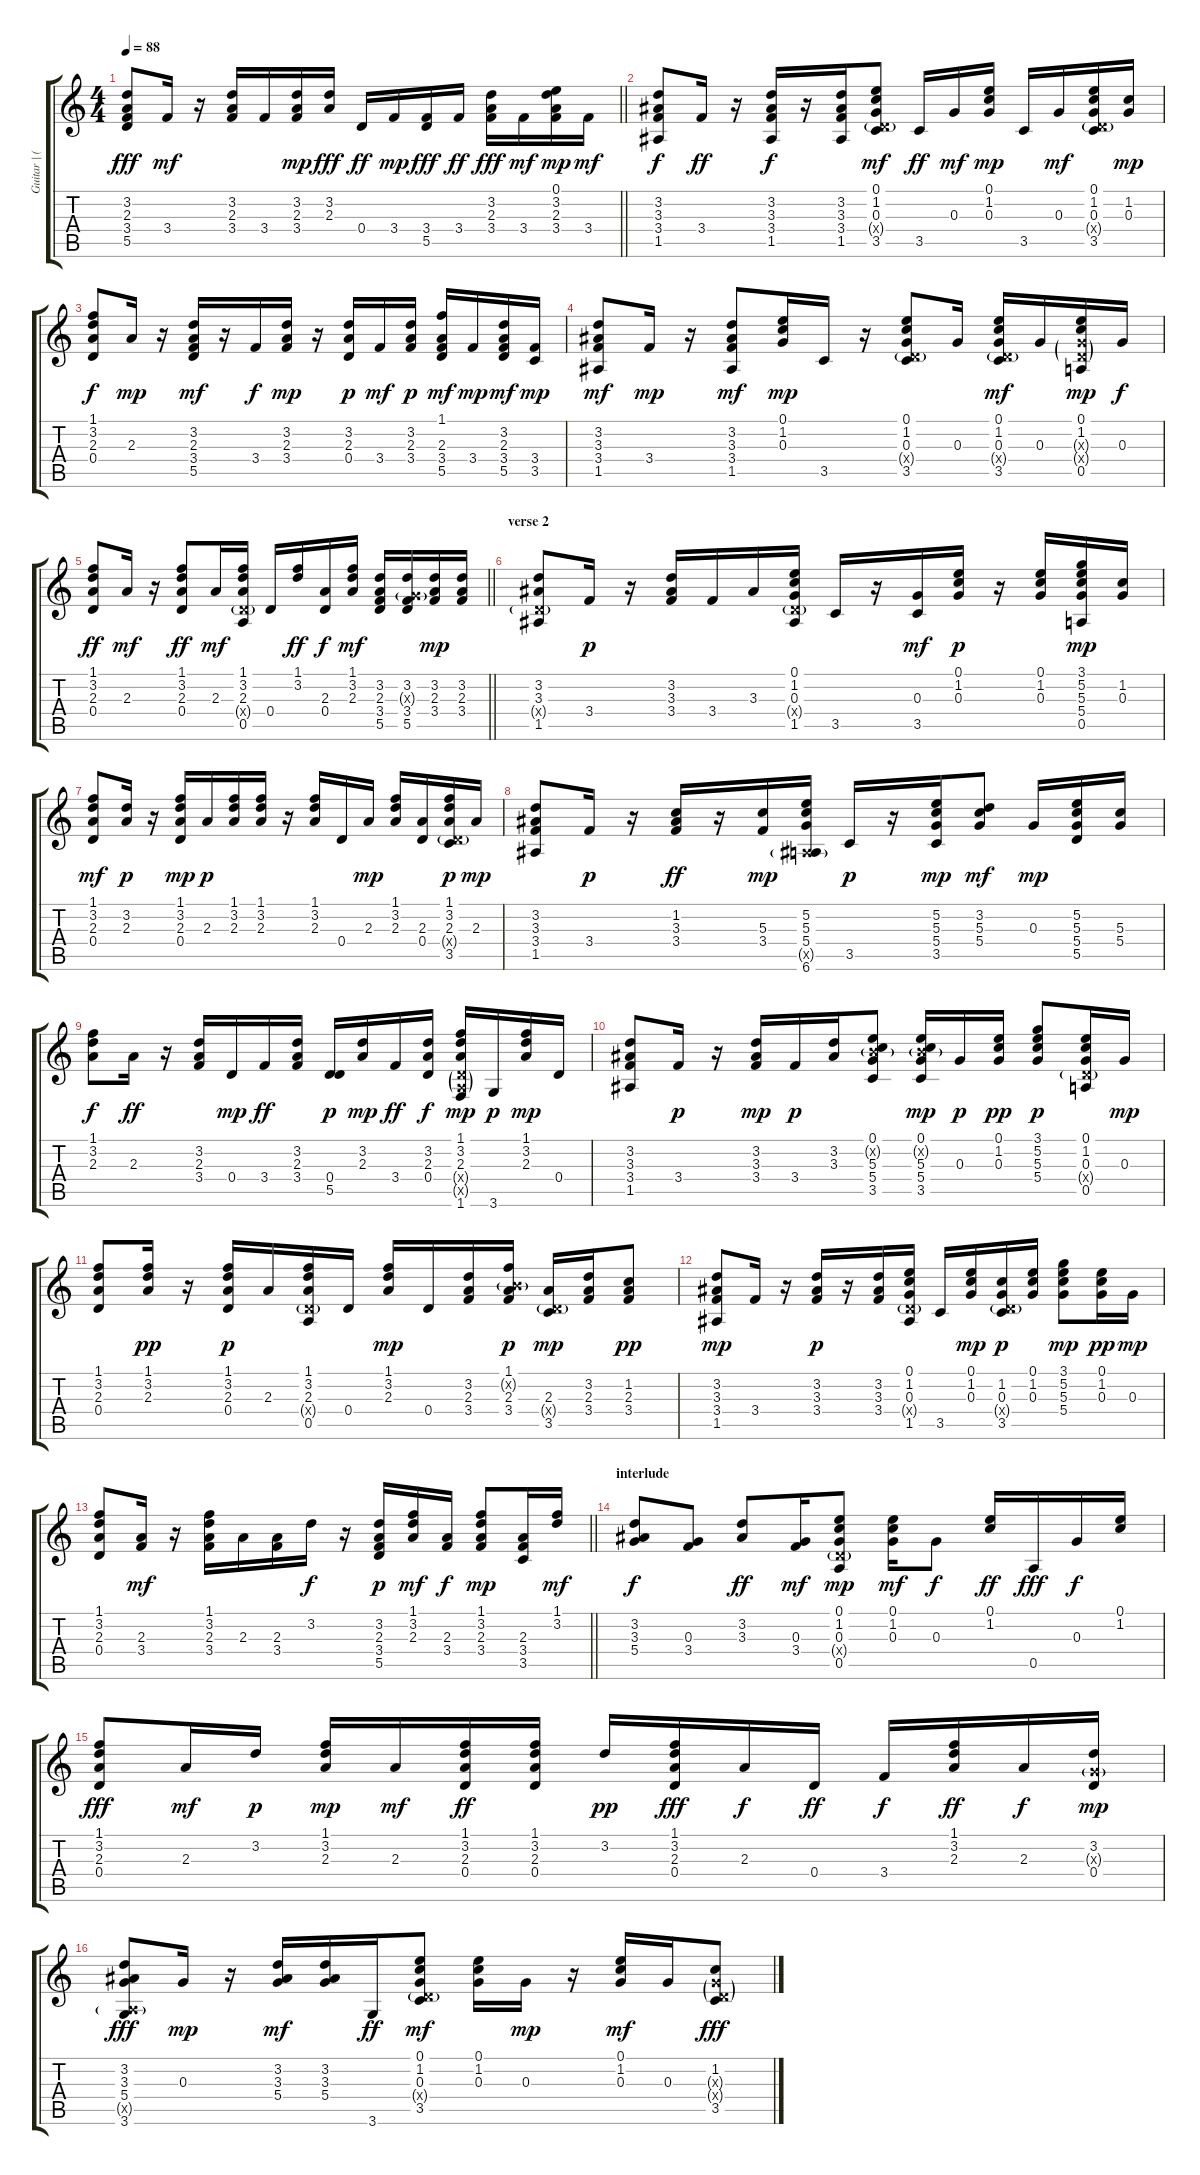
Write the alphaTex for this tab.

\track ("Guitar | (chords)" "Guitar | (") {instrument acousticguitarsteel}
\staff {score tabs}
\tuning (E4 B3 G3 D3 A2 E2) {hide}
\ts (4 4)
\tempo 88
\clef g2
\barLineRight lightlight
\ks c
(3.2 2.3 3.4 5.5).8{dy fff} 3.4.16{dy mf} r.16 (3.2 2.3 3.4).16 3.4.16 (3.2 2.3 3.4).16{dy mp} (3.2 2.3).16{dy fff} 0.4.16{dy ff} 3.4.16{dy mp} (3.4 5.5).16{dy fff} 3.4.16{dy ff} (3.2 2.3 3.4).16{dy fff} 3.4.16{dy mf} (0.1 3.2 2.3 3.4).16{dy mp} 3.4.16{dy mf} |
(3.2 3.3 3.4 1.5).8{dy f} 3.4.16{dy ff} r.16 (3.2 3.3 3.4 1.5).16{dy f} r.16 (3.2 3.3 3.4 1.5).16 (0.1 1.2 0.3 0.4{g x} 3.5).8{dy mf} 3.5.16{dy ff} 0.3.16{dy mf} (0.1 1.2 0.3).16{dy mp} 3.5.16 0.3.16{dy mf} (0.1 1.2 0.3 0.4{g x} 3.5).16 (1.2 0.3).16{dy mp} |
(1.1 3.2 2.3 0.4).8{dy f} 2.3.16{dy mp} r.16 (3.2 2.3 3.4 5.5).16{dy mf} r.16 3.4.16{dy f} (3.2 2.3 3.4).16{dy mp} r.16 (3.2 2.3 0.4).16{dy p} 3.4.16{dy mf} (3.2 2.3 3.4).16{dy p} (1.1 2.3 3.4 5.5).16{dy mf} 3.4.16{dy mp} (3.2 2.3 3.4 5.5).16{dy mf} (3.4 3.5).16{dy mp} |
(3.2 3.3 3.4 1.5).8{dy mf} 3.4.16{dy mp} r.16 (3.2 3.3 3.4 1.5).8{dy mf} (0.1 1.2 0.3).16{dy mp} 3.5.16 r.16 (0.1 1.2 0.3 0.4{g x} 3.5).8 0.3.16 (0.1 1.2 0.3 0.4{g x} 3.5).16{dy mf} 0.3.16 (0.1 1.2 0.3{g x} 0.4{g x} 0.5).16{dy mp} 0.3.16{dy f} |
\barLineRight lightlight
(1.1 3.2 2.3 0.4).8{dy ff} 2.3.16{dy mf} r.16 (1.1 3.2 2.3 0.4).8{dy ff} 2.3.16{dy mf} (1.1 3.2 2.3 0.4{g x} 0.5).16 0.4.16 (1.1 3.2).16{dy ff} (2.3 0.4).16{dy f} (1.1 3.2 2.3).16{dy mf} (3.2 2.3 3.4 5.5).16 (3.2 0.3{g x} 3.4 5.5).16 (3.2 2.3 3.4).16{dy mp} (3.2 2.3 3.4).16 |
\section ("" "verse 2")
(3.2 3.3 0.4{g x} 1.5).8 3.4.16{dy p} r.16 (3.2 3.3 3.4).16 3.4.16 3.3.16 (0.1 1.2 0.3 0.4{g x} 1.5).16 3.5.16 r.16 (0.3 3.5).16{dy mf} (0.1 1.2 0.3).16{dy p} r.16 (0.1 1.2 0.3).16 (3.1 5.2 5.3 5.4 0.5).16{dy mp} (1.2 0.3).16 |
(1.1 3.2 2.3 0.4).8{dy mf} (3.2 2.3).16{dy p} r.16 (1.1 3.2 2.3 0.4).16{dy mp} 2.3.16{dy p} (1.1 3.2 2.3).16 (1.1 3.2 2.3).16 r.16 (1.1 3.2 2.3).16 0.4.16 2.3.16{dy mp} (1.1 3.2 2.3).16 (2.3 0.4).16 (1.1 3.2 2.3 0.4{g x} 3.5).16{dy p} 2.3.16{dy mp} |
(3.2 3.3 3.4 1.5).8 3.4.16{dy p} r.16 (1.2 3.3 3.4).16{dy ff} r.16 (5.3 3.4).16{dy mp} (5.2 5.3 5.4 0.5{g x} 6.6).16 3.5.16{dy p} r.16 (5.2 5.3 5.4 3.5).16{dy mp} (3.2 5.3 5.4).8{dy mf} 0.3.16{dy mp} (5.2 5.3 5.4 5.5).16 (5.3 5.4).16 |
(1.1 3.2 2.3).8{dy f} 2.3.16{dy ff} r.16 (3.2 2.3 3.4).16 0.4.16{dy mp} 3.4.16{dy ff} (3.2 2.3 3.4).16 (0.4 5.5).16{dy p} (3.2 2.3).16{dy mp} 3.4.16{dy ff} (3.2 2.3 0.4).16{dy f} (1.1 3.2 2.3 0.4{g x} 0.5{g x} 1.6).16{dy mp} 3.6.16{dy p} (1.1 3.2 2.3).16{dy mp} 0.4.16 |
(3.2 3.3 3.4 1.5).8 3.4.16{dy p} r.16 (3.2 3.3 3.4).16{dy mp} 3.4.16{dy p} (3.2 3.3).16 (0.1 0.2{g x} 5.3 5.4 3.5).8 (0.1 0.2{g x} 5.3 5.4 3.5).16{dy mp} 0.3.16{dy p} (0.1 1.2 0.3).16{dy pp} (3.1 5.2 5.3 5.4).8{dy p} (0.1 1.2 0.3 0.4{g x} 0.5).16 0.3.16{dy mp} |
(1.1 3.2 2.3 0.4).8 (1.1 3.2 2.3).16{dy pp} r.16 (1.1 3.2 2.3 0.4).16{dy p} 2.3.16 (1.1 3.2 2.3 0.4{g x} 0.5).16 0.4.16 (1.1 3.2 2.3).16{dy mp} 0.4.16 (3.2 2.3 3.4).16 (1.1 0.2{g x} 2.3 3.4).16{dy p} (2.3 0.4{g x} 3.5).16{dy mp} (3.2 2.3 3.4).16 (1.2 2.3 3.4).8{dy pp} |
(3.2 3.3 3.4 1.5).8{dy mp} 3.4.16 r.16 (3.2 3.3 3.4).16{dy p} r.16 (3.2 3.3 3.4).16 (0.1 1.2 0.3 0.4{g x} 1.5).16 3.5.16 (0.1 1.2 0.3).16{dy mp} (1.2 0.3 0.4{g x} 3.5).16{dy p} (0.1 1.2 0.3).16 (3.1 5.2 5.3 5.4).8{dy mp} (0.1 1.2 0.3).16{dy pp} 0.3.16{dy mp} |
\barLineRight lightlight
(1.1 3.2 2.3 0.4).8 (2.3 3.4).16{dy mf} r.16 (1.1 3.2 2.3 3.4).16 2.3.16 (2.3 3.4).16 3.2.16{dy f} r.16 (3.2 2.3 3.4 5.5).16{dy p} (1.1 3.2 2.3).16{dy mf} (2.3 3.4).16{dy f} (1.1 3.2 2.3 3.4).8{dy mp} (2.3 3.4 3.5).16 (1.1 3.2).16{dy mf} |
\section ("" "interlude")
(3.2 3.3 5.4).8{dy f} (0.3 3.4).8 (3.2 3.3).8{dy ff} (0.3 3.4).16{dy mf} (0.1 1.2 0.3 0.4{g x} 0.5).8{dy mp} (0.1 1.2 0.3).16{dy mf} 0.3.8{dy f} (0.1 1.2).16{dy ff} 0.5.16{dy fff} 0.3.16{dy f} (0.1 1.2).16 |
(1.1 3.2 2.3 0.4).8{dy fff} 2.3.16{dy mf} 3.2.16{dy p} (1.1 3.2 2.3).16{dy mp} 2.3.16{dy mf} (1.1 3.2 2.3 0.4).16{dy ff} (1.1 3.2 2.3 0.4).16 3.2.16{dy pp} (1.1 3.2 2.3 0.4).16{dy fff} 2.3.16{dy f} 0.4.16{dy ff} 3.4.16{dy f} (1.1 3.2 2.3).16{dy ff} 2.3.16{dy f} (3.2 0.3{g x} 0.4).16{dy mp} |
(3.2 3.3 5.4 0.5{g x} 3.6).8{dy fff} 0.3.16{dy mp} r.16 (3.2 3.3 5.4).16{dy mf} (3.2 3.3 5.4).16 3.6.16{dy ff} (0.1 1.2 0.3 0.4{g x} 3.5).8{dy mf} (0.1 1.2 0.3).16 0.3.16{dy mp} r.16 (0.1 1.2 0.3).16{dy mf} 0.3.16 (1.2 0.3{g x} 0.4{g x} 3.5).8{dy fff}
